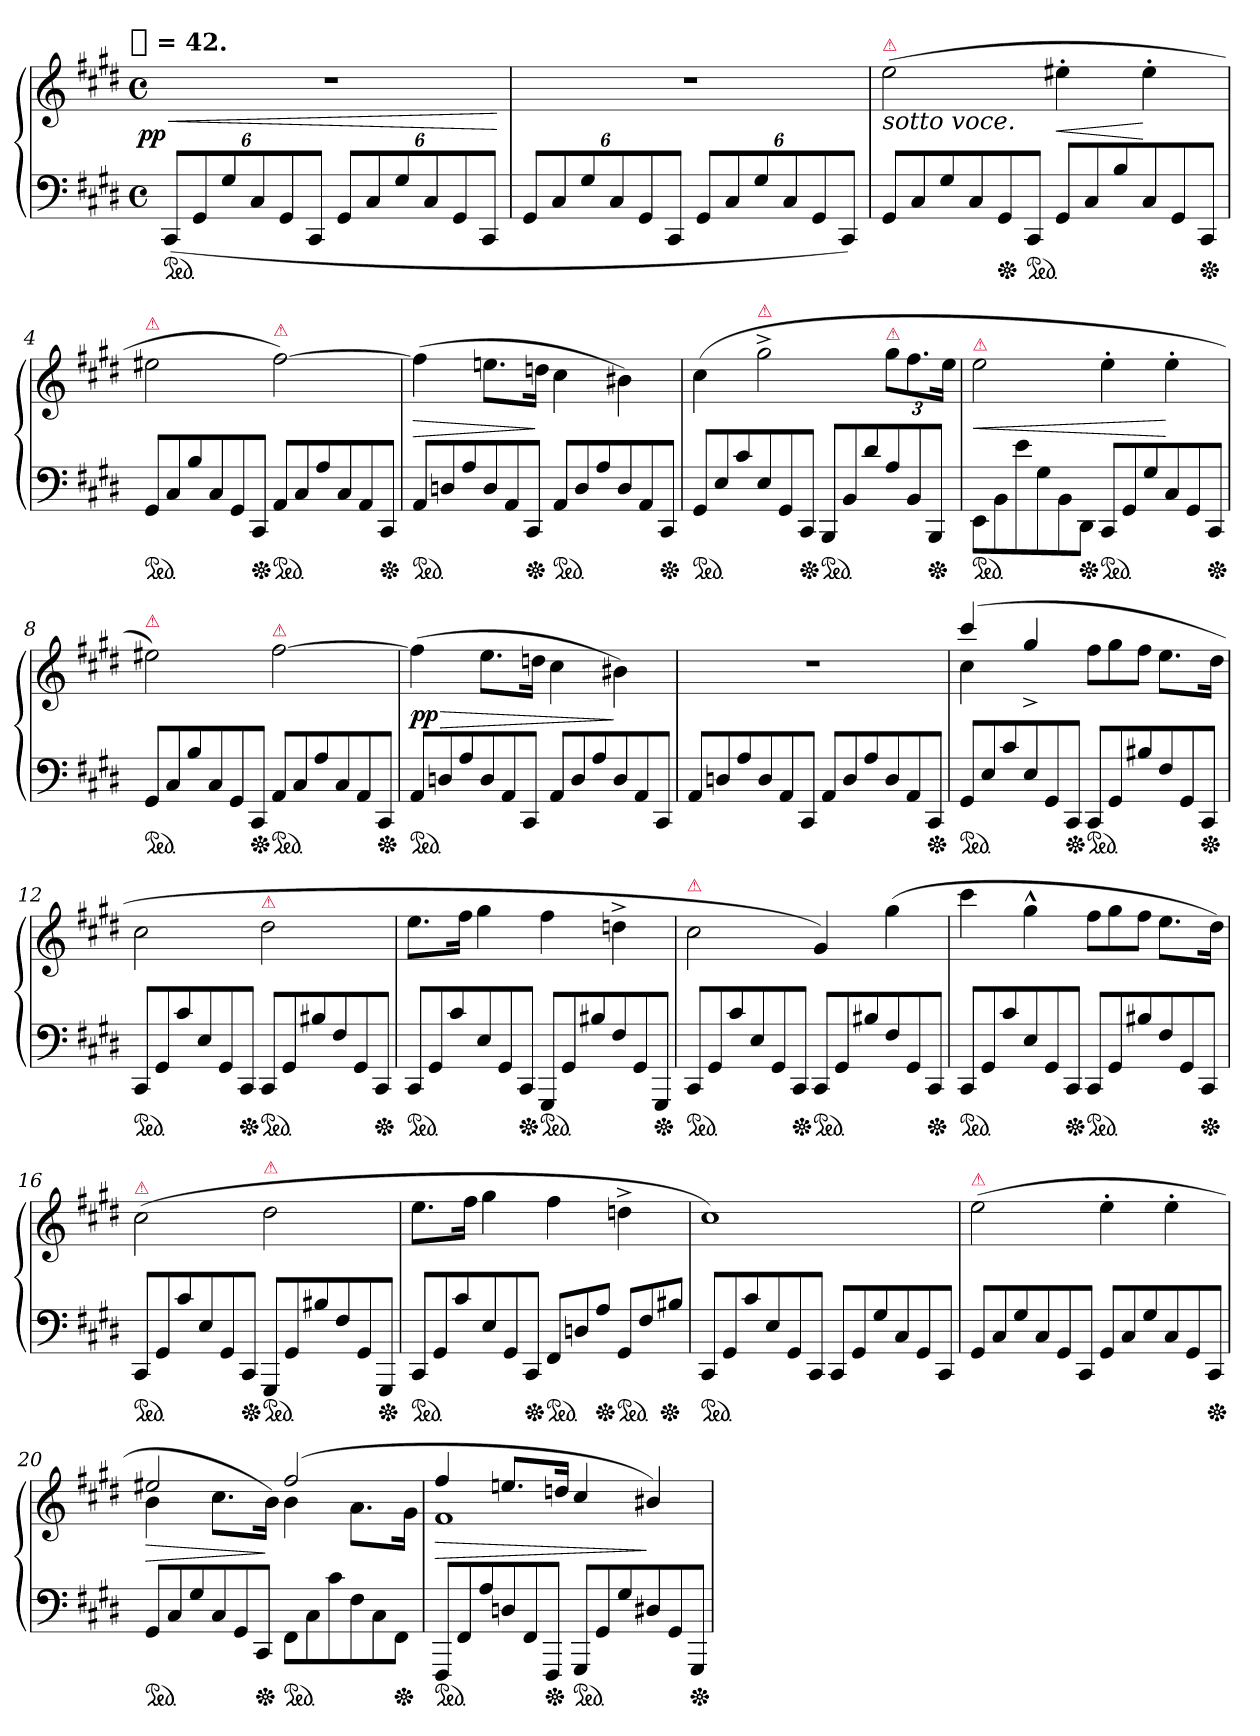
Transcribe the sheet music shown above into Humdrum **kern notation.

**kern	**kern	**dynam
*part1	*part1	*part1
*staff2	*staff1	*staff1/2
*clefF4	*clefG2	*
*k[f#c#g#d#]	*k[f#c#g#d#]	*
*c#:	*c#:	*
!!LO:TX:omd:t=[half] = 42.
*M4/4	*M4/4	*
*met(c)	*met(c)	*
*MM84	*MM84	*
=1	=1	=1
!LO:TX:b:i:t=Legato.	!	!
!LO:TX:a:color=crimson:t=⚠	!	!
!	!	!LO:DY:n=1:rj
*ped	*	*
(<12CC#L	1r	< pp
12GG#	.	.
12G#	.	.
12C#	.	.
12GG#	.	.
12CC#J	.	.
12GG#L	.	.
12C#	.	.
12G#	.	.
12C#	.	.
12GG#	.	.
12CC#J	.	.
.	.	[
=2	=2	=2
12GG#L	1r	.
12C#	.	.
12G#	.	.
12C#	.	.
12GG#	.	.
12CC#J	.	.
12GG#L	.	.
12C#	.	.
12G#	.	.
12C#	.	.
12GG#	.	.
12CC#J)	.	.
=3	=3	=3
*Xtuplet	*	*
!	!LO:TX:b:i:t=sotto voce.	!
!	!LO:TX:a:color=crimson:t=⚠	!
12GG#L	(>2ee	.
12C#	.	.
12G#	.	.
12C#	.	.
*Xped	*	*
12GG#	.	.
*ped	*	*
12CC#J	.	.
12GG#L	4ee#X'>	<
12C#	.	.
12B	.	.
12C#	4ee#'>	[
12GG#	.	.
*Xped	*	*
12CC#J	.	.
=4	=4	=4
!	!LO:TX:a:color=crimson:t=⚠	!
*ped	*	*
12GG#L	2ee#X	.
12C#	.	.
12B	.	.
12C#	.	.
12GG#	.	.
*Xped	*	*
12CC#J	.	.
!	!LO:TX:a:color=crimson:t=⚠	!
*ped	*	*
12AAL	[2ff#)	.
12C#	.	.
12A	.	.
12C#	.	.
12AA	.	.
*Xped	*	*
12CC#J	.	.
=5	=5	=5
*ped	*	*
12AAL	(>4ff#]	>
12Dn	.	.
12A	.	.
12D	8.eenL	.
12AA	.	.
*Xped	*	*
12CC#J	.	.
.	16ddnJk	]
*ped	*	*
12AAL	4cc#	.
12D	.	.
12A	.	.
12D	4b#X)	.
12AA	.	.
*Xped	*	*
12CC#J	.	.
=6	=6	=6
*ped	*	*
12GG#L	(>4cc#	.
12E	.	.
12c#	.	.
!	!LO:TX:a:color=crimson:t=⚠	!
12E	2gg#^<	.
12GG#	.	.
*Xped	*	*
12CC#J	.	.
*ped	*	*
12BBBL	.	.
12BB	.	.
12d#	.	.
!	!LO:TX:a:color=crimson:t=⚠	!
12A	12gg#L	.
12BB	12.ff#	.
*Xped	*	*
12BBBJ	.	.
.	24eeJk	.
=7	=7	=7
!	!LO:TX:a:color=crimson:t=⚠	!
*ped	*	*
12EEL	2ee	<
12BB	.	.
12e	.	.
12G#	.	.
12BB	.	.
*Xped	*	*
12DD#J	.	.
*ped	*	*
12CC#L	4ee'>	.
12GG#	.	.
12G#	.	.
12C#	4ee'>	[
12GG#	.	.
*Xped	*	*
12CC#J	.	.
=8	=8	=8
!	!LO:TX:a:color=crimson:t=⚠	!
*ped	*	*
12GG#L	2ee#X)	.
12C#	.	.
12B	.	.
12C#	.	.
12GG#	.	.
*Xped	*	*
12CC#J	.	.
!	!LO:TX:a:color=crimson:t=⚠	!
*ped	*	*
12AAL	[2ff#	.
12C#	.	.
12A	.	.
12C#	.	.
12AA	.	.
*Xped	*	*
12CC#J	.	.
=9	=9	=9
*ped	*	*
12AAL	(>4ff#]	> pp
12Dn	.	.
12A	.	.
12D	8.eeL	.
12AA	.	.
12CC#J	.	.
.	16ddnJk	.
12AAL	4cc#	.
12D	.	.
12A	.	.
12D	4b#X)	]
12AA	.	.
12CC#J	.	.
=10	=10	=10
12AAL	1rdd	.
12Dn	.	.
12A	.	.
12D	.	.
12AA	.	.
12CC#J	.	.
12AAL	.	.
12D	.	.
12A	.	.
12D	.	.
12AA	.	.
*Xped	*	*
12CC#J	.	.
=11	=11	=11
*	*^	*
*ped	*	*	*
12GG#L	(>4ccc#	4cc#	.
12E	.	.	.
12c#	.	.	.
12E	4gg#^</	4ryy	.
12GG#	.	.	.
*Xped	*	*	*
12CC#J	.	.	.
*	*	*Xtuplet	*
*ped	*	*	*
12CC#L	2ryy	12ff#L	.
12GG#	.	12gg#	.
12B#X	.	12ff#J	.
12F#	.	8.eeL	.
12GG#	.	.	.
*Xped	*	*	*
12CC#J	.	.	.
.	.	16dd#Jk	.
=12	=12	=12	=12
!	!LO:TX:a:color=crimson:t=⚠	!	!
*	*v	*v	*
*ped	*	*
12CC#L	2cc#	.
12GG#	.	.
12c#	.	.
12E	.	.
12GG#	.	.
*Xped	*	*
12CC#J	.	.
!	!LO:TX:a:color=crimson:t=⚠	!
*ped	*	*
12CC#L	2dd#	.
12GG#	.	.
12B#X	.	.
12F#	.	.
12GG#	.	.
*Xped	*	*
12CC#J	.	.
=13	=13	=13
*ped	*	*
12CC#L	8.eeL	.
12GG#	.	.
12c#	.	.
.	16ff#Jk	.
12E	4gg#	.
12GG#	.	.
*Xped	*	*
12CC#J	.	.
*ped	*	*
12GGG#L	4ff#	.
12GG#	.	.
12B#X	.	.
12F#	4ddn^>	.
12GG#	.	.
*Xped	*	*
12GGG#J	.	.
=14	=14	=14
!	!LO:TX:a:color=crimson:t=⚠	!
*ped	*	*
12CC#L	2cc#	.
12GG#	.	.
12c#	.	.
12E	.	.
12GG#	.	.
*Xped	*	*
12CC#J	.	.
*ped	*	*
12CC#L	4g#)	.
12GG#	.	.
12B#X	.	.
12F#	(>4gg#	.
12GG#	.	.
*Xped	*	*
12CC#J	.	.
=15	=15	=15
*ped	*	*
12CC#L	4ccc#	.
12GG#	.	.
12c#	.	.
12E	4gg#^^>	.
12GG#	.	.
*Xped	*	*
12CC#J	.	.
*ped	*	*
12CC#L	12ff#L	.
12GG#	12gg#	.
12B#X	12ff#J	.
12F#	8.eeL	.
12GG#	.	.
*Xped	*	*
12CC#J	.	.
.	16dd#Jk)	.
=16	=16	=16
!	!LO:TX:a:color=crimson:t=⚠	!
*ped	*	*
12CC#L	(>2cc#	.
12GG#	.	.
12c#	.	.
12E	.	.
12GG#	.	.
*Xped	*	*
12CC#J	.	.
!	!LO:TX:a:color=crimson:t=⚠	!
*ped	*	*
12GGG#L	2dd#	.
12GG#	.	.
12B#X	.	.
12F#	.	.
12GG#	.	.
*Xped	*	*
12GGG#J	.	.
=17	=17	=17
*ped	*	*
12CC#L	8.eeL	.
12GG#	.	.
12c#	.	.
.	16ff#Jk	.
12E	4gg#	.
12GG#	.	.
*Xped	*	*
12CC#J	.	.
*ped	*	*
12FF#L	4ff#	.
12Dn	.	.
*Xped	*	*
12AJ	.	.
*ped	*	*
12GG#/L	4ddn^>	.
12F#/	.	.
*Xped	*	*
12B#X/J	.	.
=18	=18	=18
*ped	*	*
12CC#L	1cc#)	.
12GG#	.	.
12c#	.	.
12E	.	.
12GG#	.	.
12CC#J	.	.
12CC#L	.	.
12GG#	.	.
12G#	.	.
12C#	.	.
12GG#	.	.
12CC#J	.	.
=19	=19	=19
!	!LO:TX:a:color=crimson:t=⚠	!
12GG#L	(>2ee	.
12C#	.	.
12G#	.	.
12C#	.	.
12GG#	.	.
12CC#J	.	.
12GG#L	4ee'>	.
12C#	.	.
12G#	.	.
12C#	4ee'>	.
12GG#	.	.
*Xped	*	*
12CC#J	.	.
=20	=20	=20
*	*^	*
*ped	*	*	*
12GG#L	2ee#X	4b	>
12C#	.	.	.
12G#	.	.	.
12C#	.	8.cc#L	.
12GG#	.	.	.
*Xped	*	*	*
12CC#J	.	.	.
.	.	16bJk)	]
*ped	*	*	*
12FF#L	(>2ff#	4b	.
12C#	.	.	.
12c#	.	.	.
12F#	.	8.aL	.
12C#	.	.	.
*Xped	*	*	*
12FF#J	.	.	.
.	.	16g#Jk	.
=21	=21	=21	=21
*ped	*	*	*
12FFF#L	4ff#	1f#	>
12FF#	.	.	.
12A	.	.	.
12Dn	8.eenL	.	.
12FF#	.	.	.
*Xped	*	*	*
12FFF#J	.	.	.
.	16ddnJk	.	.
*ped	*	*	*
12GGG#L	4cc#	.	.
12GG#	.	.	.
12G#	.	.	.
12D#X	4b#X)	.	]
12GG#	.	.	.
*Xped	*	*	*
12GGG#J	.	.	.
*	*v	*v	*
=	=	=
*-	*-	*-
